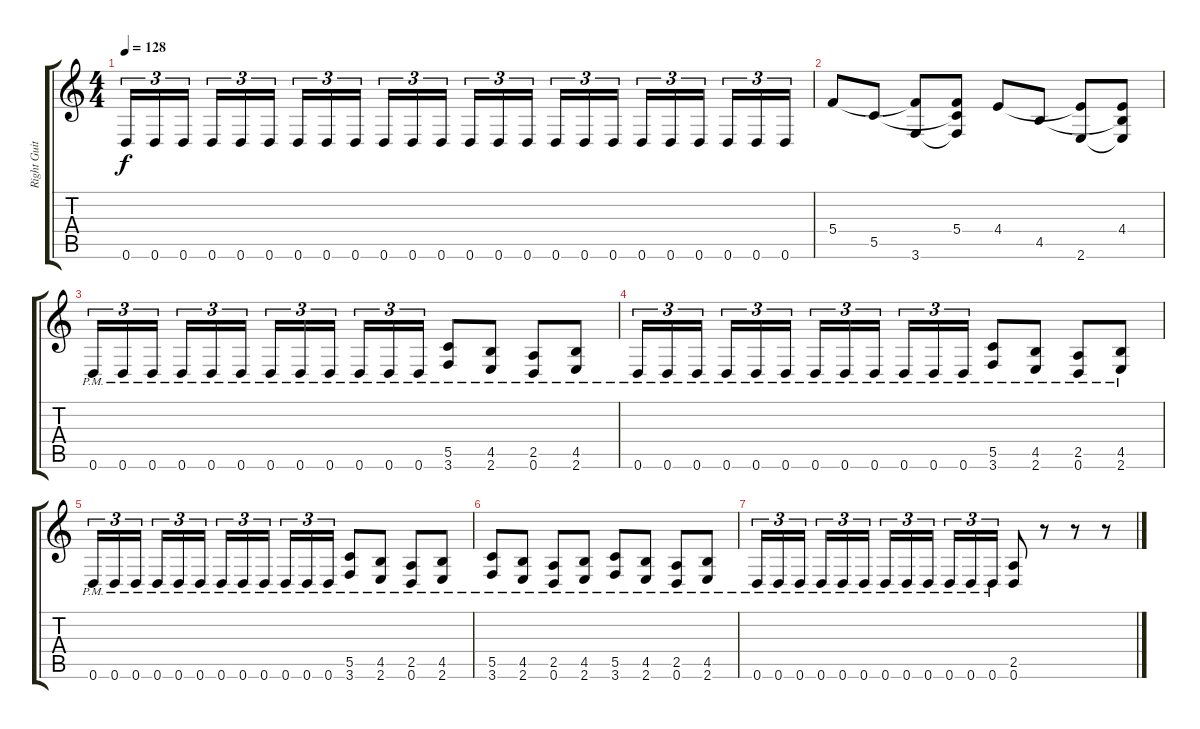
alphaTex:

\track ("Right Guitar" "Right Guit") {instrument distortionguitar}
\staff {score tabs}
\tuning (D4 A3 F3 C3 G2 D2) {hide}
\ts (4 4)
\tempo 128
\clef g2
\ks c
0.6.16{tu (3 2) dy f} 0.6.16{tu (3 2)} 0.6.16{tu (3 2)} 0.6.16{tu (3 2)} 0.6.16{tu (3 2)} 0.6.16{tu (3 2)} 0.6.16{tu (3 2)} 0.6.16{tu (3 2)} 0.6.16{tu (3 2)} 0.6.16{tu (3 2)} 0.6.16{tu (3 2)} 0.6.16{tu (3 2)} 0.6.16{tu (3 2)} 0.6.16{tu (3 2)} 0.6.16{tu (3 2)} 0.6.16{tu (3 2)} 0.6.16{tu (3 2)} 0.6.16{tu (3 2)} 0.6.16{tu (3 2)} 0.6.16{tu (3 2)} 0.6.16{tu (3 2)} 0.6.16{tu (3 2)} 0.6.16{tu (3 2)} 0.6.16{tu (3 2)} |
5.4.8 5.5.8 (5.4{t} 3.6).8 (5.4 5.5{t} 3.6{t}).8 4.4.8 4.5.8 (4.4{t} 2.6).8 (4.4 4.5{t} 2.6{t}).8 |
0.6{pm}.16{tu (3 2)} 0.6{pm}.16{tu (3 2)} 0.6{pm}.16{tu (3 2)} 0.6{pm}.16{tu (3 2)} 0.6{pm}.16{tu (3 2)} 0.6{pm}.16{tu (3 2)} 0.6{pm}.16{tu (3 2)} 0.6{pm}.16{tu (3 2)} 0.6{pm}.16{tu (3 2)} 0.6{pm}.16{tu (3 2)} 0.6{pm}.16{tu (3 2)} 0.6{pm}.16{tu (3 2)} (5.5{pm} 3.6{pm}).8 (4.5{pm} 2.6{pm}).8 (2.5{pm} 0.6{pm}).8 (4.5{pm} 2.6{pm}).8 |
0.6{pm}.16{tu (3 2)} 0.6{pm}.16{tu (3 2)} 0.6{pm}.16{tu (3 2)} 0.6{pm}.16{tu (3 2)} 0.6{pm}.16{tu (3 2)} 0.6{pm}.16{tu (3 2)} 0.6{pm}.16{tu (3 2)} 0.6{pm}.16{tu (3 2)} 0.6{pm}.16{tu (3 2)} 0.6{pm}.16{tu (3 2)} 0.6{pm}.16{tu (3 2)} 0.6{pm}.16{tu (3 2)} (5.5{pm} 3.6{pm}).8 (4.5{pm} 2.6{pm}).8 (2.5{pm} 0.6{pm}).8 (4.5{pm} 2.6{pm}).8 |
0.6{pm}.16{tu (3 2)} 0.6{pm}.16{tu (3 2)} 0.6{pm}.16{tu (3 2)} 0.6{pm}.16{tu (3 2)} 0.6{pm}.16{tu (3 2)} 0.6{pm}.16{tu (3 2)} 0.6{pm}.16{tu (3 2)} 0.6{pm}.16{tu (3 2)} 0.6{pm}.16{tu (3 2)} 0.6{pm}.16{tu (3 2)} 0.6{pm}.16{tu (3 2)} 0.6{pm}.16{tu (3 2)} (5.5{pm} 3.6{pm}).8 (4.5{pm} 2.6{pm}).8 (2.5{pm} 0.6{pm}).8 (4.5{pm} 2.6{pm}).8 |
(5.5{pm} 3.6{pm}).8 (4.5{pm} 2.6{pm}).8 (2.5{pm} 0.6{pm}).8 (4.5{pm} 2.6{pm}).8 (5.5{pm} 3.6{pm}).8 (4.5{pm} 2.6{pm}).8 (2.5{pm} 0.6{pm}).8 (4.5{pm} 2.6{pm}).8 |
0.6{pm}.16{tu (3 2)} 0.6{pm}.16{tu (3 2)} 0.6{pm}.16{tu (3 2)} 0.6{pm}.16{tu (3 2)} 0.6{pm}.16{tu (3 2)} 0.6{pm}.16{tu (3 2)} 0.6{pm}.16{tu (3 2)} 0.6{pm}.16{tu (3 2)} 0.6{pm}.16{tu (3 2)} 0.6{pm}.16{tu (3 2)} 0.6{pm}.16{tu (3 2)} 0.6{pm}.16{tu (3 2)} (2.5 0.6).8 r.8 r.8 r.8
